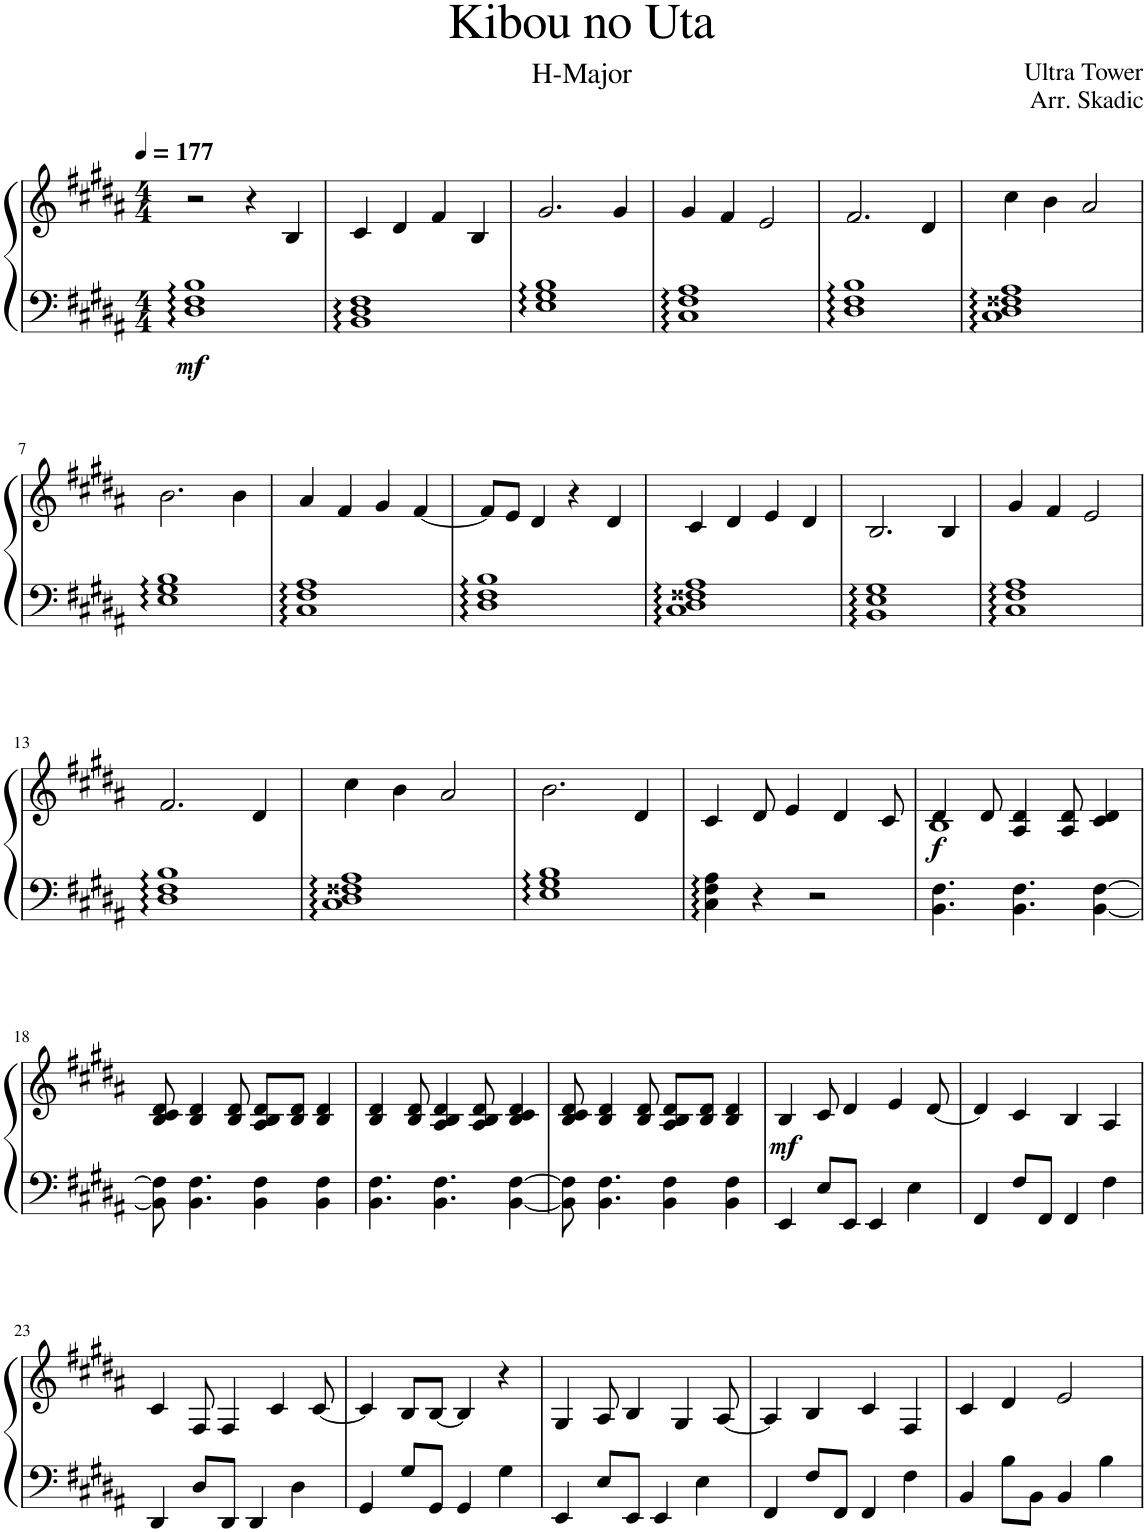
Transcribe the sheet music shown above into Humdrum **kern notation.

**kern	**kern	**dynam
*part1	*part1	*part1
*staff2	*staff1	*staff1/2
*I"Klavier	*	*
*I'Klav.	*	*
*clefF4	*clefG2	*
*k[f#c#g#d#a#]	*k[f#c#g#d#a#]	*
*M4/4	*M4/4	*
*MM177	*MM177	*
=1	=1	=1
!	!	!LO:DY:b=2
1D# 1F# 1B	2r	mf
.	4r	.
.	4B/	.
=2	=2	=2
1BB 1D# 1F#	4c#/	.
.	4d#/	.
.	4f#/	.
.	4B/	.
=3	=3	=3
1E 1G# 1B	2.g#/	.
.	4g#/	.
=4	=4	=4
1C# 1F# 1A#	4g#/	.
.	4f#/	.
.	2e/	.
=5	=5	=5
1D# 1F# 1B	2.f#/	.
.	4d#/	.
=6	=6	=6
1C# 1D# 1F##X 1A#	4cc#\	.
.	4b\	.
.	2a#/	.
!!LO:LB:g=z
=7	=7	=7
1E 1G# 1B	2.b\	.
.	4b\	.
=8	=8	=8
1C# 1F# 1A#	4a#/	.
.	4f#/	.
.	4g#/	.
.	[4f#/	.
=9	=9	=9
1D# 1F# 1B	8f#/L]	.
.	8e/J	.
.	4d#/	.
.	4r	.
.	4d#/	.
=10	=10	=10
1C# 1D# 1F##X 1A#	4c#/	.
.	4d#/	.
.	4e/	.
.	4d#/	.
=11	=11	=11
1BB 1E 1G#	2.B/	.
.	4B/	.
=12	=12	=12
1C# 1F# 1A#	4g#/	.
.	4f#/	.
.	2e/	.
!!LO:LB:g=z
=13	=13	=13
1D# 1F# 1B	2.f#/	.
.	4d#/	.
=14	=14	=14
1C# 1D# 1F##X 1A#	4cc#\	.
.	4b\	.
.	2a#/	.
=15	=15	=15
1E 1G# 1B	2.b\	.
.	4d#/	.
=16	=16	=16
4C#\ 4F#\ 4A#\	4c#/	.
4r	8d#/	.
.	4e/	.
2r	.	.
.	4d#/	.
.	8c#/	.
=17	=17	=17
*	*^	*
!	!	!	!LO:DY:b
4.BB\ 4.F#\	4d#/	1B	f
.	8d#/	.	.
4.BB\ 4.F#\	4A#/ 4d#/	.	.
.	8A#/ 8d#/	.	.
[4BB\ [4F#\	4c#/ 4d#/	.	.
*	*v	*v	*
!!LO:LB:g=z
=18	=18	=18
8BB\] 8F#\]	8B/ 8c#/ 8d#/	.
4.BB\ 4.F#\	4B/ 4d#/	.
.	8B/ 8d#/	.
4BB\ 4F#\	8A#/ 8B/ 8d#/L	.
.	8B/ 8d#/J	.
4BB\ 4F#\	4B/ 4d#/	.
=19	=19	=19
4.BB\ 4.F#\	4B/ 4d#/	.
.	8B/ 8d#/	.
4.BB\ 4.F#\	4A#/ 4B/ 4d#/	.
.	8A#/ 8B/ 8d#/	.
[4BB\ [4F#\	4B/ 4c#/ 4d#/	.
=20	=20	=20
8BB\] 8F#\]	8B/ 8c#/ 8d#/	.
4.BB\ 4.F#\	4B/ 4d#/	.
.	8B/ 8d#/	.
4BB\ 4F#\	8A#/ 8B/ 8d#/L	.
.	8B/ 8d#/J	.
4BB\ 4F#\	4B/ 4d#/	.
=21	=21	=21
!	!	!LO:DY:b
4EE/	4B/	mf
8E/L	8c#/	.
8EE/J	4d#/	.
4EE/	.	.
.	4e/	.
4E\	.	.
.	[8d#/	.
=22	=22	=22
4FF#/	4d#/]	.
8F#/L	4c#/	.
8FF#/J	.	.
4FF#/	4B/	.
4F#\	4A#/	.
!!LO:LB:g=z
=23	=23	=23
4DD#/	4c#/	.
8D#/L	8F#/	.
8DD#/J	4F#/	.
4DD#/	.	.
.	4c#/	.
4D#\	.	.
.	[8c#/	.
=24	=24	=24
4GG#/	4c#/]	.
8G#/L	8B/L	.
8GG#/J	[8B/J	.
4GG#/	4B/]	.
4G#\	4r	.
=25	=25	=25
4EE/	4G#/	.
8E/L	8A#/	.
8EE/J	4B/	.
4EE/	.	.
.	4G#/	.
4E\	.	.
.	[8A#/	.
=26	=26	=26
4FF#/	4A#/]	.
8F#/L	4B/	.
8FF#/J	.	.
4FF#/	4c#/	.
4F#\	4F#/	.
=27	=27	=27
4BB/	4c#/	.
8B\L	4d#/	.
8BB\J	.	.
4BB/	2e/	.
4B\	.	.
=	=	=
*-	*-	*-
